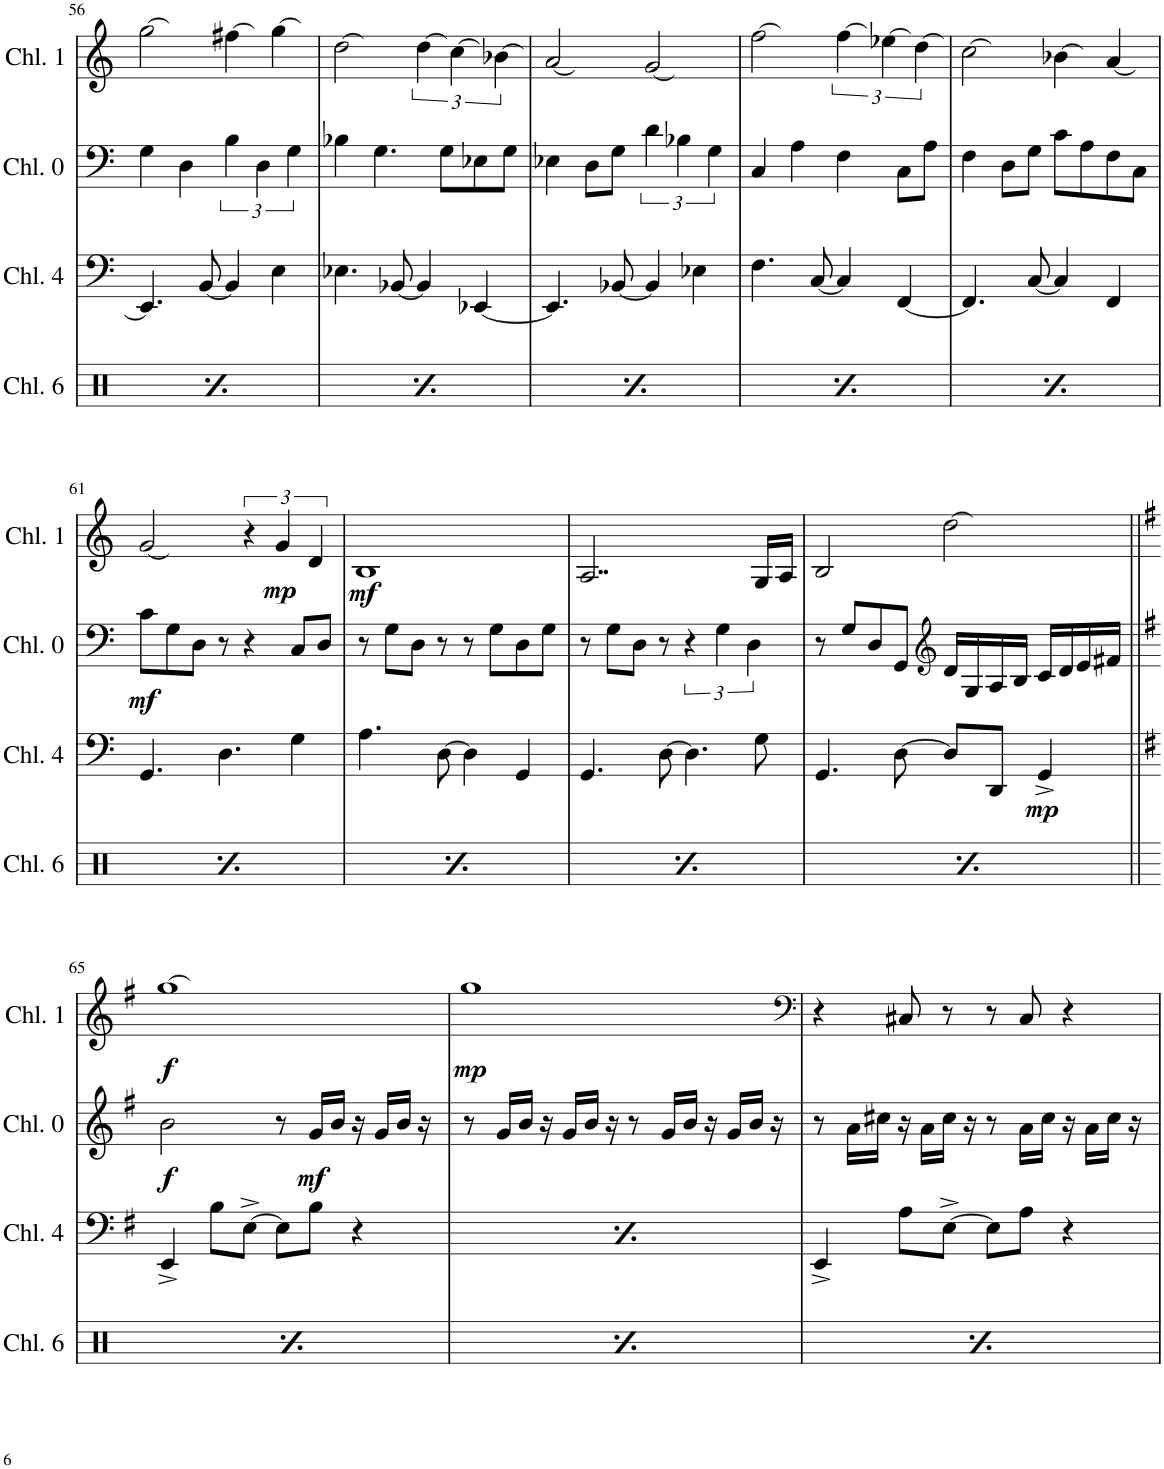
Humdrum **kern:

**kern	**dynam	**kern	**dynam	**kern	**dynam	**kern	**dynam
*part4	*part4	*part3	*part3	*part2	*part2	*part1	*part1
*staff4	*staff4	*staff3	*staff3	*staff2	*staff2	*staff1	*staff1
*I"Channel 6	*	*I"Channel 4	*	*I"Channel 0	*	*I"Channel 1	*
*I'Chl. 6	*	*I'Chl. 4	*	*I'Chl. 0	*	*I'Chl. 1	*
!!LO:PB:g=z
*clefX	*	*clefF4	*	*clefF4	*	*clefG2	*
*k[]	*	*k[]	*	*k[]	*	*k[]	*
*M4/4	*	*M4/4	*	*M4/4	*	*M4/4	*
*met(c)	*	*met(c)	*	*met(c)	*	*met(c)	*
=56	=56	=56	=56	=56	=56	=56	=56
!	!LO:DY:b	!	!	!	!	!	!
8Rd\L	p	4.EE/]	.	4G\	.	2gg\	.
8Rd\	.	.	.	.	.	.	.
8Rd\	.	.	.	4D\	.	.	.
8Rd\J	.	[8BB/	.	.	.	.	.
8Rd\L	.	4BB/]	.	6B\	.	4ff#X\	.
8Rd\	.	.	.	.	.	.	.
.	.	.	.	6D\	.	.	.
8Rd\	.	4E\	.	.	.	4gg\	.
.	.	.	.	6G\	.	.	.
8Rd\J	.	.	.	.	.	.	.
=57	=57	=57	=57	=57	=57	=57	=57
!	!LO:DY:b	!	!	!	!	!	!
8Rd\L	p	4.E-X\	.	4B-X\	.	2dd\	.
8Rd\	.	.	.	.	.	.	.
8Rd\	.	.	.	4.G\	.	.	.
8Rd\J	.	[8BB-X/	.	.	.	.	.
8Rd\L	.	4BB-/]	.	.	.	6dd\]	.
8Rd\	.	.	.	8G\L	.	.	.
.	.	.	.	.	.	6cc\	.
8Rd\	.	[4EE-X/	.	8E-X\	.	.	.
.	.	.	.	.	.	6b-X\	.
8Rd\J	.	.	.	8G\J	.	.	.
=58	=58	=58	=58	=58	=58	=58	=58
!	!LO:DY:b	!	!	!	!	!	!
8Rd\L	p	4.EE-/]	.	4E-X\	.	2a/	.
8Rd\	.	.	.	.	.	.	.
8Rd\	.	.	.	8D\L	.	.	.
8Rd\J	.	[8BB-X/	.	8G\J	.	.	.
8Rd\L	.	4BB-/]	.	6d\	.	2g/	.
8Rd\	.	.	.	.	.	.	.
.	.	.	.	6B-X\	.	.	.
8Rd\	.	4E-X\	.	.	.	.	.
.	.	.	.	6G\	.	.	.
8Rd\J	.	.	.	.	.	.	.
=59	=59	=59	=59	=59	=59	=59	=59
!	!LO:DY:b	!	!	!	!	!	!
8Rd\L	p	4.F\	.	4C/	.	2ff\	.
8Rd\	.	.	.	.	.	.	.
8Rd\	.	.	.	4A\	.	.	.
8Rd\J	.	[8C/	.	.	.	.	.
8Rd\L	.	4C/]	.	4F\	.	6ff\]	.
8Rd\	.	.	.	.	.	.	.
.	.	.	.	.	.	6ee-X\	.
8Rd\	.	[4FF/	.	8C\L	.	.	.
.	.	.	.	.	.	6dd\	.
8Rd\J	.	.	.	8A\J	.	.	.
=60	=60	=60	=60	=60	=60	=60	=60
!	!LO:DY:b	!	!	!	!	!	!
8Rd\L	p	4.FF/]	.	4F\	.	2cc\	.
8Rd\	.	.	.	.	.	.	.
8Rd\	.	.	.	8D\L	.	.	.
8Rd\J	.	[8C/	.	8G\J	.	.	.
8Rd\L	.	4C/]	.	8c\L	.	4b-X\	.
8Rd\	.	.	.	8A\	.	.	.
8Rd\	.	4FF/	.	8F\	.	4a/	.
8Rd\J	.	.	.	8C\J	.	.	.
!!LO:LB:g=z
=61	=61	=61	=61	=61	=61	=61	=61
!	!LO:DY:b	!	!	!	!LO:DY:b	!	!
8Rd\L	p	4.GG/	.	8c\L	mf	2g/	.
8Rd\	.	.	.	8G\	.	.	.
8Rd\	.	.	.	8D\J	.	.	.
8Rd\J	.	4.D\	.	8r	.	.	.
8Rd\L	.	.	.	4r	.	6r	.
8Rd\	.	.	.	.	.	.	.
!	!	!	!	!	!	!	!LO:DY:b
.	.	.	.	.	.	6g/	mp
8Rd\	.	4G\	.	8C/L	.	.	.
.	.	.	.	.	.	6d/	.
8Rd\J	.	.	.	8D/J	.	.	.
=62	=62	=62	=62	=62	=62	=62	=62
!	!LO:DY:b	!	!	!	!	!	!LO:DY:b
8Rd\L	p	4.A\	.	8r	.	1B	mf
8Rd\	.	.	.	8G\L	.	.	.
8Rd\	.	.	.	8D\J	.	.	.
8Rd\J	.	[8D\	.	8r	.	.	.
8Rd\L	.	4D\]	.	8r	.	.	.
8Rd\	.	.	.	8G\L	.	.	.
8Rd\	.	4GG/	.	8D\	.	.	.
8Rd\J	.	.	.	8G\J	.	.	.
=63	=63	=63	=63	=63	=63	=63	=63
!	!LO:DY:b	!	!	!	!	!	!
8Rd\L	p	4.GG/	.	8r	.	2..A/	.
8Rd\	.	.	.	8G\L	.	.	.
8Rd\	.	.	.	8D\J	.	.	.
8Rd\J	.	[8D\	.	8r	.	.	.
8Rd\L	.	4.D\]	.	6r	.	.	.
8Rd\	.	.	.	.	.	.	.
.	.	.	.	6G\	.	.	.
8Rd\	.	.	.	.	.	.	.
.	.	.	.	6D\	.	.	.
8Rd\J	.	8G\	.	.	.	16G/LL	.
.	.	.	.	.	.	16A/JJ	.
=64	=64	=64	=64	=64	=64	=64	=64
!	!LO:DY:b	!	!	!	!	!	!
8Rd\L	p	4.GG/	.	8r	.	2B/	.
8Rd\	.	.	.	8G/L	.	.	.
8Rd\	.	.	.	8D/	.	.	.
8Rd\J	.	[8D\	.	8GG/J	.	.	.
*	*	*	*	*clefG2	*	*	*
8Rd\L	.	8D/L]	.	16d/LL	.	2dd\	.
.	.	.	.	16G/	.	.	.
8Rd\	.	8DD/J	.	16A/	.	.	.
.	.	.	.	16B/JJ	.	.	.
!	!	!	!LO:DY:b	!	!	!	!
8Rd\	.	4GG^/	mp	16c/LL	.	.	.
.	.	.	.	16d/	.	.	.
8Rd\J	.	.	.	16e/	.	.	.
.	.	.	.	16f#X/JJ	.	.	.
!!LO:LB:g=z
=65||	=65||	=65||	=65||	=65||	=65||	=65||	=65||
*	*	*k[f#]	*	*k[f#]	*	*k[f#]	*
!	!LO:DY:b	!	!	!	!LO:DY:b	!	!LO:DY:b
8Rd\L	p	4EE^/	.	2b\	f	1gg	f
8Rd\	.	.	.	.	.	.	.
8Rd\	.	8B\L	.	.	.	.	.
8Rd\J	.	[8E^\J	.	.	.	.	.
8Rd\L	.	8E\L]	.	8r	.	.	.
!	!	!	!	!	!LO:DY:b	!	!
8Rd\	.	8B\J	.	16g/LL	mf	.	.
.	.	.	.	16b/JJ	.	.	.
8Rd\	.	4r	.	16r	.	.	.
.	.	.	.	16g/LL	.	.	.
8Rd\J	.	.	.	16b/JJ	.	.	.
.	.	.	.	16r	.	.	.
=66	=66	=66	=66	=66	=66	=66	=66
!	!LO:DY:b	!	!	!	!	!	!LO:DY:b
8Rd\L	p	4EE^/	.	8r	.	1gg]	mp
8Rd\	.	.	.	16g/LL	.	.	.
.	.	.	.	16b/JJ	.	.	.
8Rd\	.	8B\L	.	16r	.	.	.
.	.	.	.	16g/LL	.	.	.
8Rd\J	.	[8E^\J	.	16b/JJ	.	.	.
.	.	.	.	16r	.	.	.
8Rd\L	.	8E\L]	.	8r	.	.	.
8Rd\	.	8B\J	.	16g/LL	.	.	.
.	.	.	.	16b/JJ	.	.	.
8Rd\	.	4r	.	16r	.	.	.
.	.	.	.	16g/LL	.	.	.
8Rd\J	.	.	.	16b/JJ	.	.	.
.	.	.	.	16r	.	.	.
=67	=67	=67	=67	=67	=67	=67	=67
*	*	*	*	*	*	*clefF4	*
!	!LO:DY:b	!	!	!	!	!	!
8Rd\L	p	4EE^/	.	8r	.	4r	.
8Rd\	.	.	.	16a\LL	.	.	.
.	.	.	.	16cc#X\JJ	.	.	.
8Rd\	.	8A\L	.	16r	.	8C#X/	.
.	.	.	.	16a\LL	.	.	.
8Rd\J	.	[8E^\J	.	16cc#\JJ	.	8r	.
.	.	.	.	16r	.	.	.
8Rd\L	.	8E\L]	.	8r	.	8r	.
8Rd\	.	8A\J	.	16a\LL	.	8C#/	.
.	.	.	.	16cc#\JJ	.	.	.
8Rd\	.	4r	.	16r	.	4r	.
.	.	.	.	16a\LL	.	.	.
8Rd\J	.	.	.	16cc#\JJ	.	.	.
.	.	.	.	16r	.	.	.
=	=	=	=	=	=	=	=
*-	*-	*-	*-	*-	*-	*-	*-
